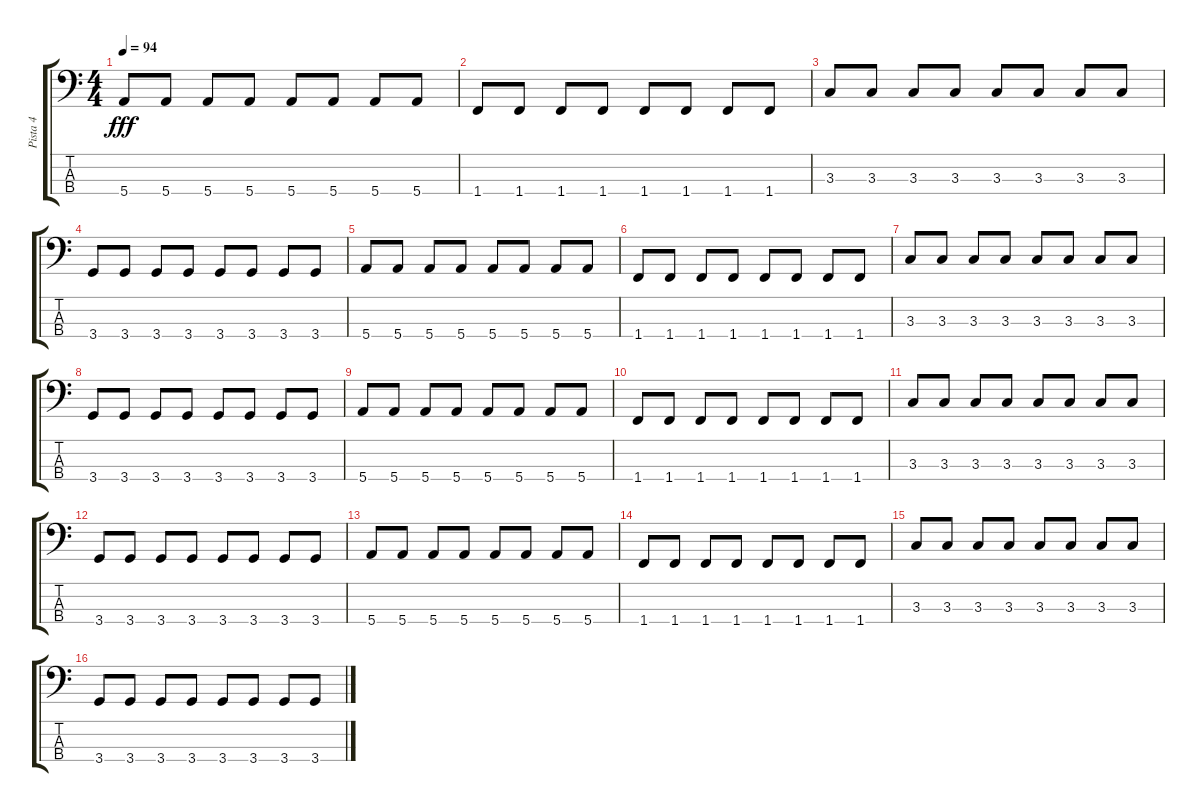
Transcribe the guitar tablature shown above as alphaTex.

\track ("Pista 4" "Pista 4") {instrument electricbassfinger}
\staff {score tabs}
\tuning (G2 D2 A1 E1) {hide}
\ts (4 4)
\tempo 94
\clef f4
\ks c
5.4.8{dy fff} 5.4.8 5.4.8 5.4.8 5.4.8 5.4.8 5.4.8 5.4.8 |
1.4.8 1.4.8 1.4.8 1.4.8 1.4.8 1.4.8 1.4.8 1.4.8 |
3.3.8 3.3.8 3.3.8 3.3.8 3.3.8 3.3.8 3.3.8 3.3.8 |
3.4.8 3.4.8 3.4.8 3.4.8 3.4.8 3.4.8 3.4.8 3.4.8 |
5.4.8 5.4.8 5.4.8 5.4.8 5.4.8 5.4.8 5.4.8 5.4.8 |
1.4.8 1.4.8 1.4.8 1.4.8 1.4.8 1.4.8 1.4.8 1.4.8 |
3.3.8 3.3.8 3.3.8 3.3.8 3.3.8 3.3.8 3.3.8 3.3.8 |
3.4.8 3.4.8 3.4.8 3.4.8 3.4.8 3.4.8 3.4.8 3.4.8 |
5.4.8 5.4.8 5.4.8 5.4.8 5.4.8 5.4.8 5.4.8 5.4.8 |
1.4.8 1.4.8 1.4.8 1.4.8 1.4.8 1.4.8 1.4.8 1.4.8 |
3.3.8 3.3.8 3.3.8 3.3.8 3.3.8 3.3.8 3.3.8 3.3.8 |
3.4.8 3.4.8 3.4.8 3.4.8 3.4.8 3.4.8 3.4.8 3.4.8 |
5.4.8 5.4.8 5.4.8 5.4.8 5.4.8 5.4.8 5.4.8 5.4.8 |
1.4.8 1.4.8 1.4.8 1.4.8 1.4.8 1.4.8 1.4.8 1.4.8 |
3.3.8 3.3.8 3.3.8 3.3.8 3.3.8 3.3.8 3.3.8 3.3.8 |
3.4.8 3.4.8 3.4.8 3.4.8 3.4.8 3.4.8 3.4.8 3.4.8
